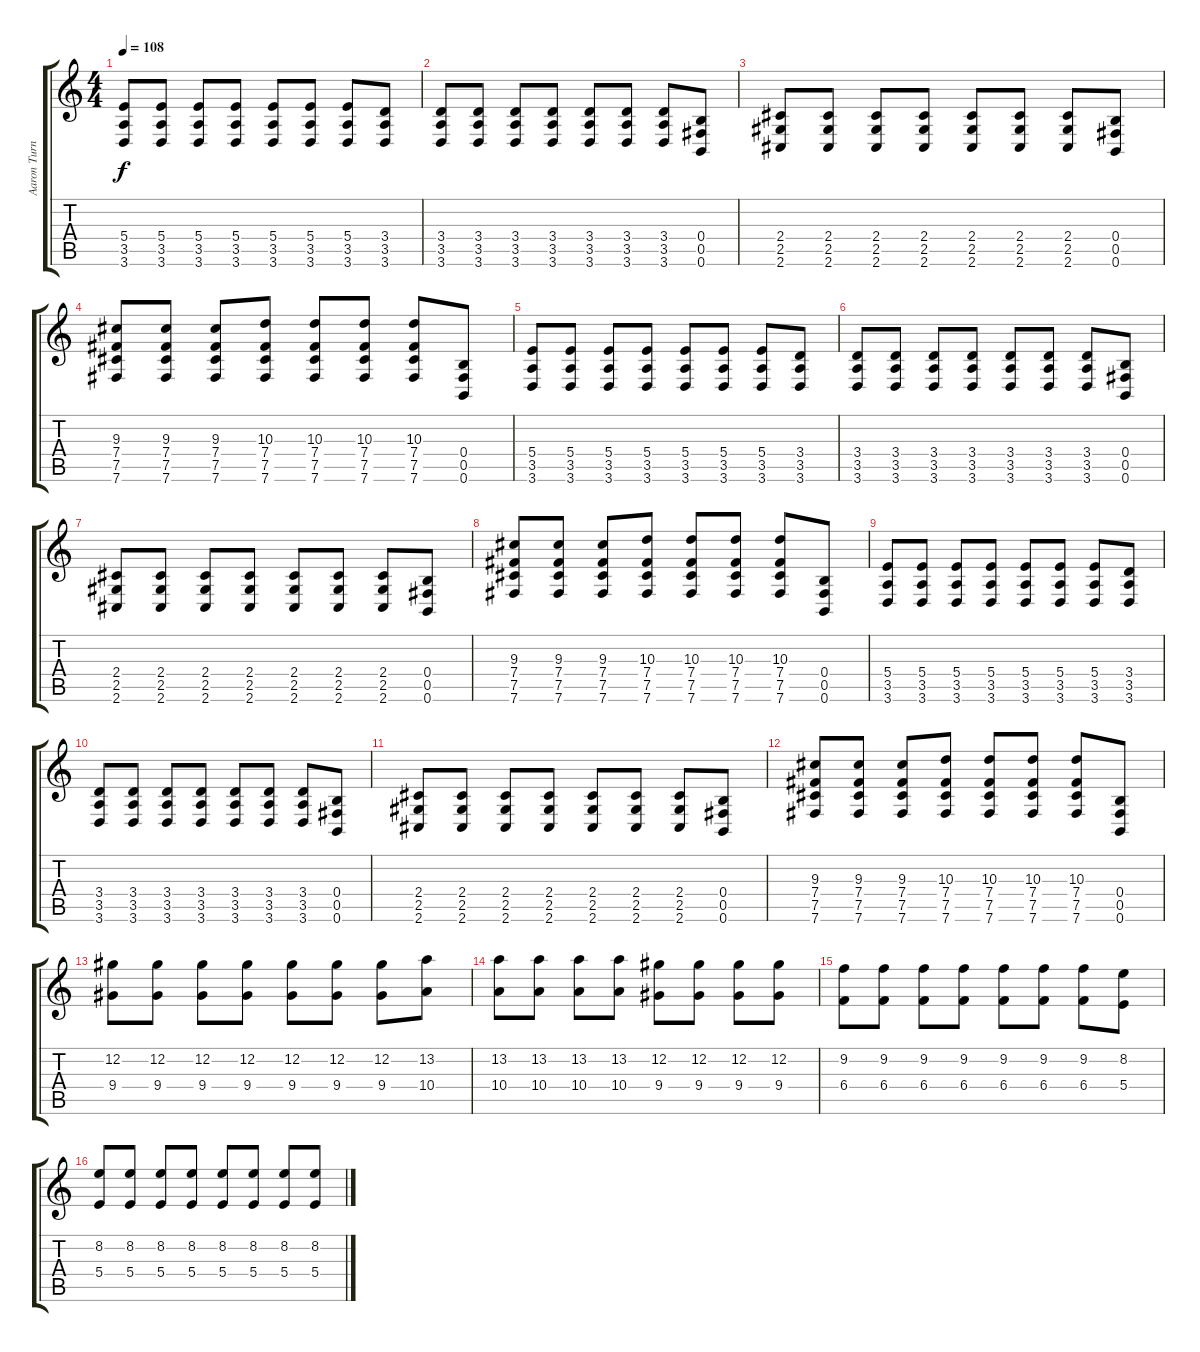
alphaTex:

\track ("Aaron Turner" "Aaron Turn") {instrument distortionguitar}
\staff {score tabs}
\tuning (Db4 Ab3 E3 B2 Gb2 B1) {hide}
\ts (4 4)
\tempo 108
\clef g2
\ks c
(5.4 3.5 3.6).8{dy f} (5.4 3.5 3.6).8 (5.4 3.5 3.6).8 (5.4 3.5 3.6).8 (5.4 3.5 3.6).8 (5.4 3.5 3.6).8 (5.4 3.5 3.6).8 (3.4 3.5 3.6).8 |
(3.4 3.5 3.6).8 (3.4 3.5 3.6).8 (3.4 3.5 3.6).8 (3.4 3.5 3.6).8 (3.4 3.5 3.6).8 (3.4 3.5 3.6).8 (3.4 3.5 3.6).8 (0.4 0.5 0.6).8 |
(2.4 2.5 2.6).8 (2.4 2.5 2.6).8 (2.4 2.5 2.6).8 (2.4 2.5 2.6).8 (2.4 2.5 2.6).8 (2.4 2.5 2.6).8 (2.4 2.5 2.6).8 (0.4 0.5 0.6).8 |
(9.3 7.4 7.5 7.6).8 (9.3 7.4 7.5 7.6).8 (9.3 7.4 7.5 7.6).8 (10.3 7.4 7.5 7.6).8 (10.3 7.4 7.5 7.6).8 (10.3 7.4 7.5 7.6).8 (10.3 7.4 7.5 7.6).8 (0.4 0.5 0.6).8 |
(5.4 3.5 3.6).8 (5.4 3.5 3.6).8 (5.4 3.5 3.6).8 (5.4 3.5 3.6).8 (5.4 3.5 3.6).8 (5.4 3.5 3.6).8 (5.4 3.5 3.6).8 (3.4 3.5 3.6).8 |
(3.4 3.5 3.6).8 (3.4 3.5 3.6).8 (3.4 3.5 3.6).8 (3.4 3.5 3.6).8 (3.4 3.5 3.6).8 (3.4 3.5 3.6).8 (3.4 3.5 3.6).8 (0.4 0.5 0.6).8 |
(2.4 2.5 2.6).8 (2.4 2.5 2.6).8 (2.4 2.5 2.6).8 (2.4 2.5 2.6).8 (2.4 2.5 2.6).8 (2.4 2.5 2.6).8 (2.4 2.5 2.6).8 (0.4 0.5 0.6).8 |
(9.3 7.4 7.5 7.6).8 (9.3 7.4 7.5 7.6).8 (9.3 7.4 7.5 7.6).8 (10.3 7.4 7.5 7.6).8 (10.3 7.4 7.5 7.6).8 (10.3 7.4 7.5 7.6).8 (10.3 7.4 7.5 7.6).8 (0.4 0.5 0.6).8 |
(5.4 3.5 3.6).8 (5.4 3.5 3.6).8 (5.4 3.5 3.6).8 (5.4 3.5 3.6).8 (5.4 3.5 3.6).8 (5.4 3.5 3.6).8 (5.4 3.5 3.6).8 (3.4 3.5 3.6).8 |
(3.4 3.5 3.6).8 (3.4 3.5 3.6).8 (3.4 3.5 3.6).8 (3.4 3.5 3.6).8 (3.4 3.5 3.6).8 (3.4 3.5 3.6).8 (3.4 3.5 3.6).8 (0.4 0.5 0.6).8 |
(2.4 2.5 2.6).8 (2.4 2.5 2.6).8 (2.4 2.5 2.6).8 (2.4 2.5 2.6).8 (2.4 2.5 2.6).8 (2.4 2.5 2.6).8 (2.4 2.5 2.6).8 (0.4 0.5 0.6).8 |
(9.3 7.4 7.5 7.6).8 (9.3 7.4 7.5 7.6).8 (9.3 7.4 7.5 7.6).8 (10.3 7.4 7.5 7.6).8 (10.3 7.4 7.5 7.6).8 (10.3 7.4 7.5 7.6).8 (10.3 7.4 7.5 7.6).8 (0.4 0.5 0.6).8 |
(12.2 9.4).8{volume 15 balance 8} (12.2 9.4).8 (12.2 9.4).8 (12.2 9.4).8 (12.2 9.4).8 (12.2 9.4).8 (12.2 9.4).8 (13.2 10.4).8 |
(13.2 10.4).8 (13.2 10.4).8 (13.2 10.4).8 (13.2 10.4).8 (12.2 9.4).8 (12.2 9.4).8 (12.2 9.4).8 (12.2 9.4).8 |
(9.2 6.4).8 (9.2 6.4).8 (9.2 6.4).8 (9.2 6.4).8 (9.2 6.4).8 (9.2 6.4).8 (9.2 6.4).8 (8.2 5.4).8 |
(8.2 5.4).8 (8.2 5.4).8 (8.2 5.4).8 (8.2 5.4).8 (8.2 5.4).8 (8.2 5.4).8 (8.2 5.4).8 (8.2 5.4).8
